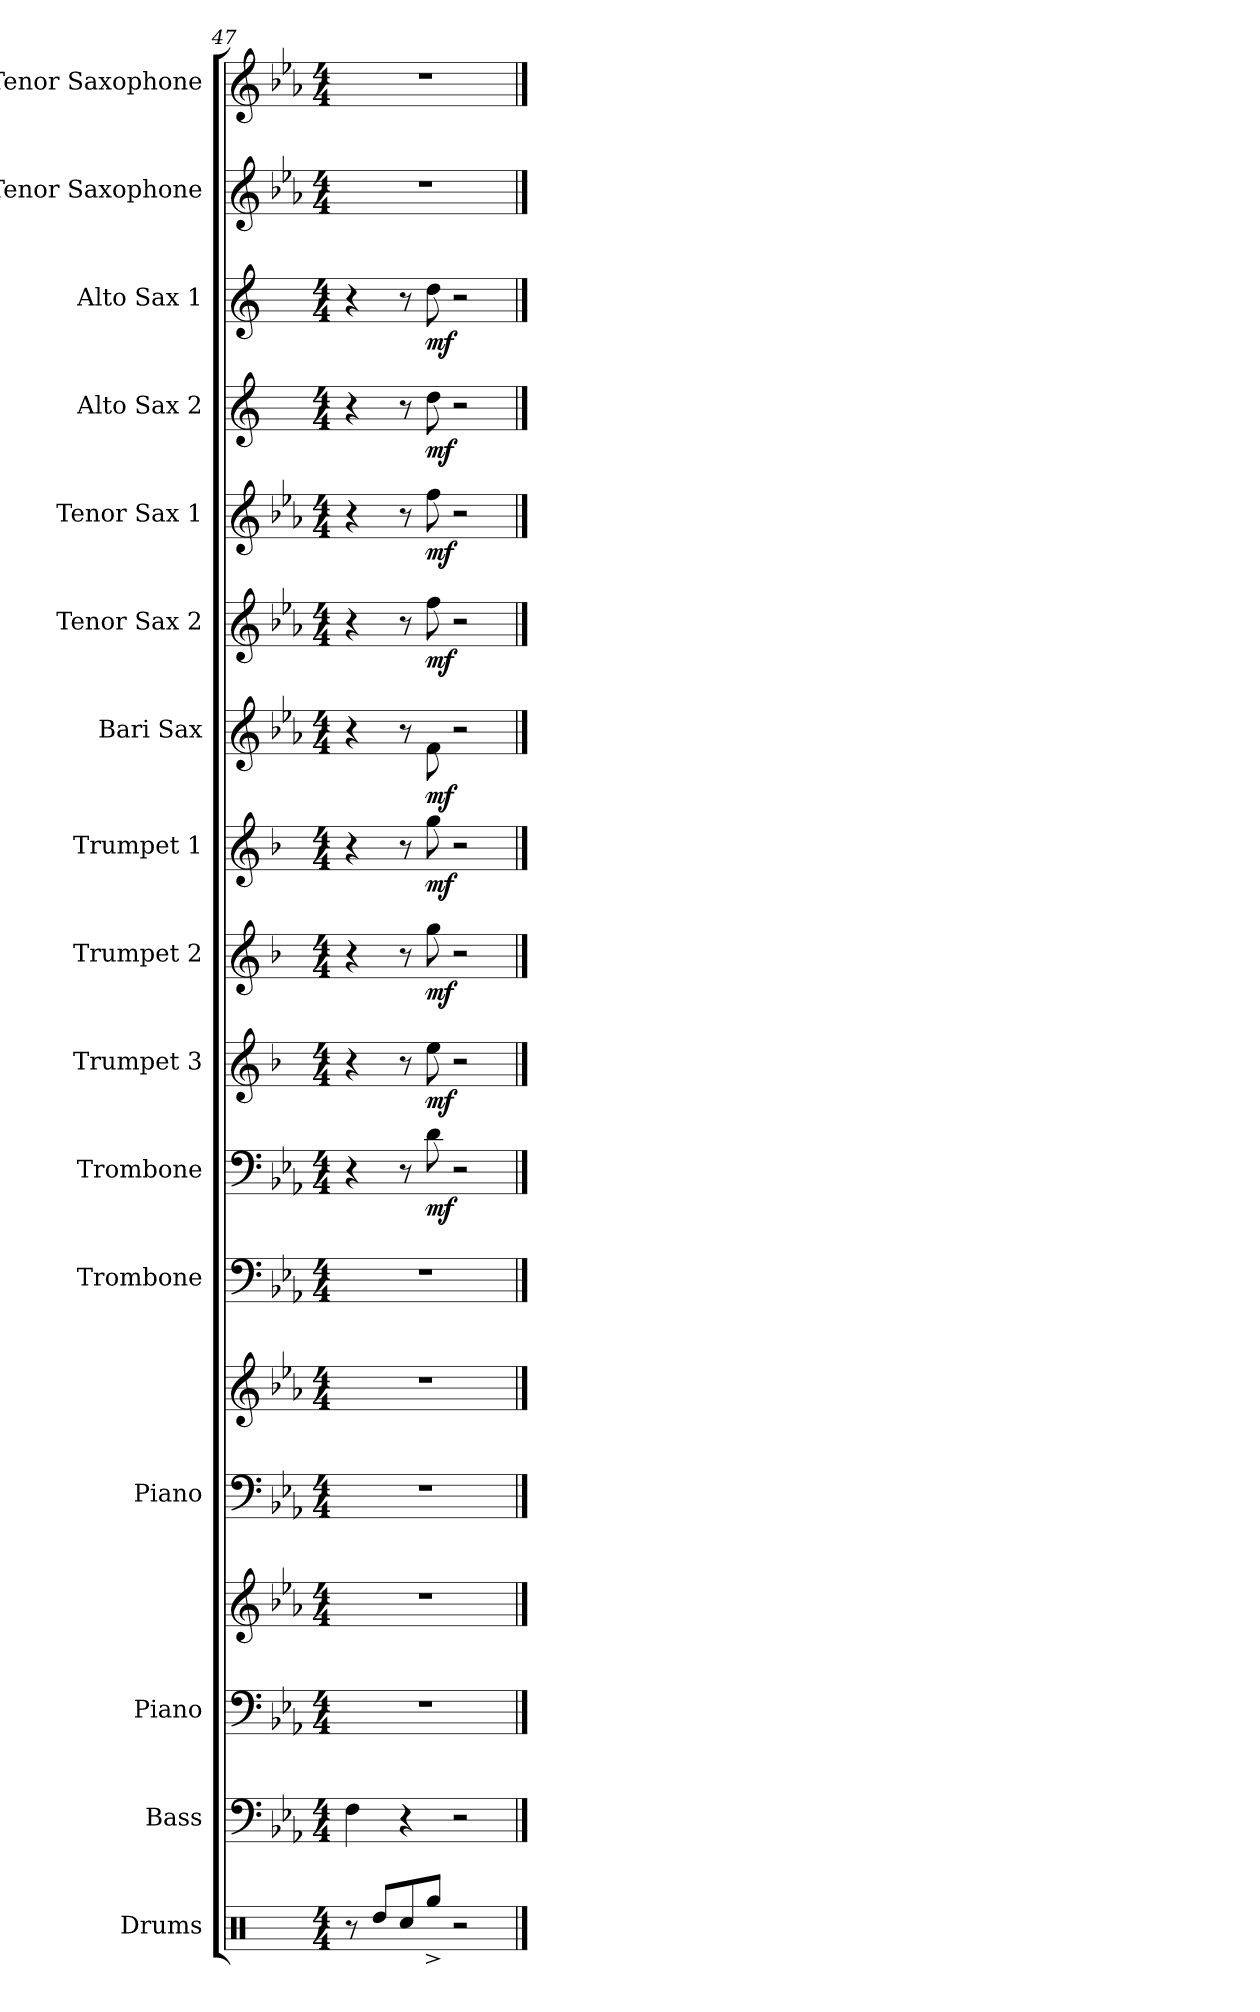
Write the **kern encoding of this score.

**kern	**kern	**kern	**kern	**kern	**kern	**kern	**kern	**dynam	**kern	**dynam	**kern	**dynam	**kern	**dynam	**kern	**dynam	**kern	**dynam	**kern	**dynam	**kern	**dynam	**kern	**dynam	**kern	**kern
*part16	*part15	*part14	*part14	*part13	*part13	*part12	*part11	*part11	*part10	*part10	*part9	*part9	*part8	*part8	*part7	*part7	*part6	*part6	*part5	*part5	*part4	*part4	*part3	*part3	*part2	*part1
*staff18	*staff17	*staff16	*staff15	*staff14	*staff13	*staff12	*staff11	*staff11	*staff10	*staff10	*staff9	*staff9	*staff8	*staff8	*staff7	*staff7	*staff6	*staff6	*staff5	*staff5	*staff4	*staff4	*staff3	*staff3	*staff2	*staff1
*I"Drums	*I"Bass	*I"Piano	*	*I"Piano	*	*I"Trombone	*I"Trombone	*	*I"Trumpet 3	*	*I"Trumpet 2	*	*I"Trumpet 1	*	*I"Bari Sax	*	*I"Tenor Sax 2	*	*I"Tenor Sax 1	*	*I"Alto Sax 2	*	*I"Alto Sax 1	*	*I"Tenor Saxophone	*I"Tenor Saxophone
*I'Drums	*I'Bass	*I'Pno.	*	*I'Pno.	*	*I'Tbn.	*I'Tbn.	*	*I'Tpt. 3	*	*I'Tpt. 2	*	*I'Tpt. 1	*	*I'Bari	*	*I'Tenor 2	*	*I'Tenor 1	*	*I'Alto 2	*	*I'Alto 1	*	*I'T. Sax.	*I'T. Sax.
*clefX	*clefF4	*clefF4	*clefG2	*clefF4	*clefG2	*clefF4	*clefF4	*	*clefG2	*	*clefG2	*	*clefG2	*	*clefG2	*	*clefG2	*	*clefG2	*	*clefG2	*	*clefG2	*	*clefG2	*clefG2
*	*ITrd7c12	*	*	*	*	*	*	*	*ITrd1c2	*	*ITrd1c2	*	*ITrd1c2	*	*ITrd12c21	*	*ITrd8c14	*	*ITrd8c14	*	*ITrd5c9	*	*ITrd5c9	*	*ITrd8c14	*ITrd8c14
*k[]	*k[b-e-a-]	*k[b-e-a-]	*k[b-e-a-]	*k[b-e-a-]	*k[b-e-a-]	*k[b-e-a-]	*k[b-e-a-]	*	*k[b-e-a-]	*	*k[b-e-a-]	*	*k[b-e-a-]	*	*k[b-e-a-]	*	*k[b-e-a-]	*	*k[b-e-a-]	*	*k[b-e-a-]	*	*k[b-e-a-]	*	*k[b-e-a-]	*k[b-e-a-]
*M4/4	*M4/4	*M4/4	*M4/4	*M4/4	*M4/4	*M4/4	*M4/4	*	*M4/4	*	*M4/4	*	*M4/4	*	*M4/4	*	*M4/4	*	*M4/4	*	*M4/4	*	*M4/4	*	*M4/4	*M4/4
=47	=47	=47	=47	=47	=47	=47	=47	=47	=47	=47	=47	=47	=47	=47	=47	=47	=47	=47	=47	=47	=47	=47	=47	=47	=47	=47
8r	4FF\	1r	1r	1r	1r	1r	4r	.	4r	.	4r	.	4r	.	4r	.	4r	.	4r	.	4r	.	4r	.	1r	1r
8Rdd/L	.	.	.	.	.	.	.	.	.	.	.	.	.	.	.	.	.	.	.	.	.	.	.	.	.	.
8Rcc/	4r	.	.	.	.	.	8r	.	8r	.	8r	.	8r	.	8r	.	8r	.	8r	.	8r	.	8r	.	.	.
!	!	!	!	!	!	!	!	!LO:DY:b	!	!LO:DY:b	!	!LO:DY:b	!	!LO:DY:b	!	!LO:DY:b	!	!LO:DY:b	!	!LO:DY:b	!	!LO:DY:b	!	!LO:DY:b	!	!
8Rgg^/J	.	.	.	.	.	.	8d\	mf	8dd\	mf	8ff\	mf	8ff\	mf	8F\	mf	8f\	mf	8f\	mf	8f\	mf	8f\	mf	.	.
2r	2r	.	.	.	.	.	2r	.	2r	.	2r	.	2r	.	2r	.	2r	.	2r	.	2r	.	2r	.	.	.
==	==	==	==	==	==	==	==	==	==	==	==	==	==	==	==	==	==	==	==	==	==	==	==	==	==	==
*-	*-	*-	*-	*-	*-	*-	*-	*-	*-	*-	*-	*-	*-	*-	*-	*-	*-	*-	*-	*-	*-	*-	*-	*-	*-	*-
